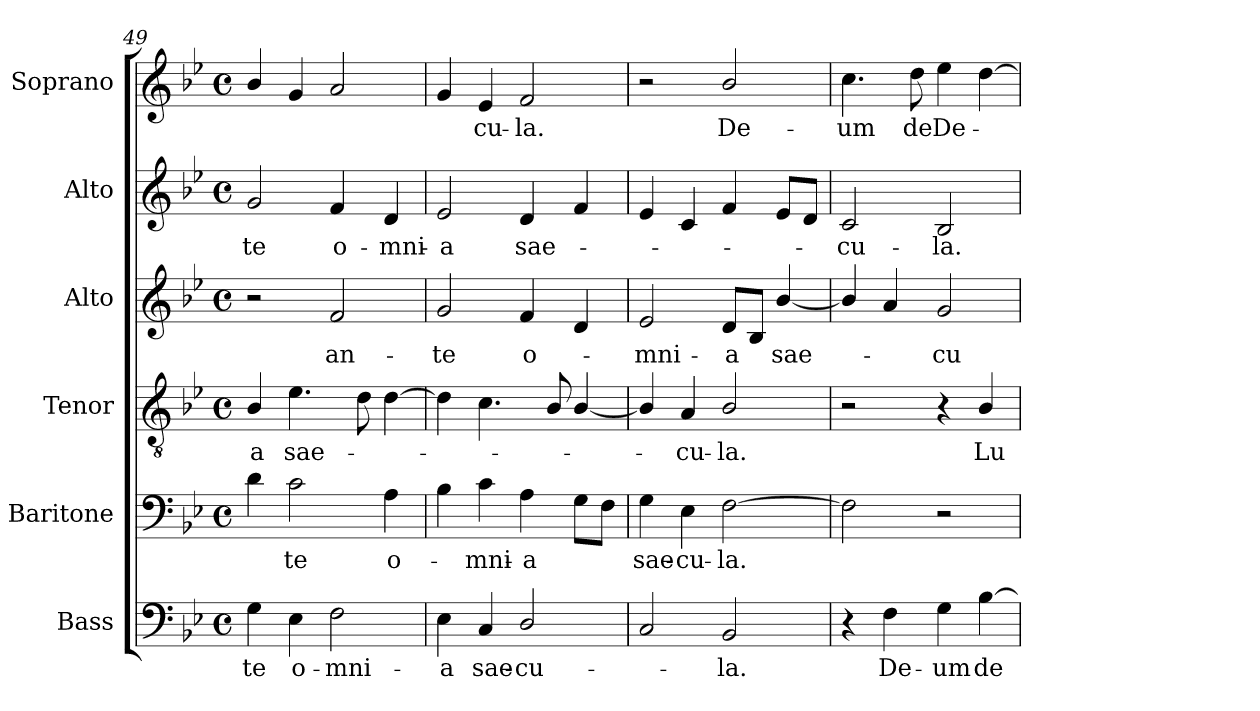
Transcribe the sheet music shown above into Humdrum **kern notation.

**kern	**text	**kern	**text	**kern	**text	**kern	**text	**kern	**text	**kern	**text
*part6	*part6	*part5	*part5	*part4	*part4	*part3	*part3	*part2	*part2	*part1	*part1
*staff6	*staff6	*staff5	*staff5	*staff4	*staff4	*staff3	*staff3	*staff2	*staff2	*staff1	*staff1
*I"Bass	*	*I"Baritone	*	*I"Tenor	*	*I"Alto	*	*I"Alto	*	*I"Soprano	*
*I'B.	*	*I'Bar.	*	*I'T.	*	*I'A.	*	*I'A.	*	*I'S.	*
!!LO:PB:g=z
*clefF4	*	*clefF4	*	*clefGv2	*	*clefG2	*	*clefG2	*	*clefG2	*
*	*	*	*	*ITrd7c12	*	*	*	*	*	*	*
*k[b-e-]	*	*k[b-e-]	*	*k[b-e-]	*	*k[b-e-]	*	*k[b-e-]	*	*k[b-e-]	*
*B-:	*	*B-:	*	*B-:	*	*B-:	*	*B-:	*	*B-:	*
*M4/4	*	*M4/4	*	*M4/4	*	*M4/4	*	*M4/4	*	*M4/4	*
*met(c)	*	*met(c)	*	*met(c)	*	*met(c)	*	*met(c)	*	*met(c)	*
=49	=49	=49	=49	=49	=49	=49	=49	=49	=49	=49	=49
!	!LO:LY:b:color=#000000	!	!	!	!	!	!	!	!	!	!
!	!	!	!	!	!LO:LY:b:color=#000000	!	!	!	!	!	!
!	!	!	!	!	!	!	!	!	!LO:LY:b:color=#000000	!	!
4Gi\	-te	4di\	.	4BB-i/	-a	2r	.	2gi/	-te	4b-i/	.
!	!LO:LY:b:color=#000000	!	!	!	!	!	!	!	!	!	!
!	!	!	!LO:LY:b:color=#000000	!	!	!	!	!	!	!	!
!	!	!	!	!	!LO:LY:b:color=#000000	!	!	!	!	!	!
4E-i\	o-	2ci\	-te	4.E-i\	sae-	.	.	.	.	4gi/	.
!	!LO:LY:b:color=#000000	!	!	!	!	!	!	!	!	!	!
!	!	!	!	!	!	!	!LO:LY:b:color=#000000	!	!	!	!
!	!	!	!	!	!	!	!	!	!LO:LY:b:color=#000000	!	!
2Fi\	-mni-	.	.	.	.	2fi/	an-	4fi/	o-	2ai/	.
.	.	.	.	8Di\	.	.	.	.	.	.	.
!	!	!	!LO:LY:b:color=#000000	!	!	!	!	!	!	!	!
!	!	!	!	!	!	!	!	!	!LO:LY:b:color=#000000	!	!
.	.	4Ai\	o-	[4Di\	.	.	.	4di/	-mni-	.	.
=50	=50	=50	=50	=50	=50	=50	=50	=50	=50	=50	=50
!	!LO:LY:b:color=#000000	!	!	!	!	!	!	!	!	!	!
!	!	!	!	!	!	!	!LO:LY:b:color=#000000	!	!	!	!
!	!	!	!	!	!	!	!	!	!LO:LY:b:color=#000000	!	!
4E-i\	-a	4B-i\	.	4Di\]	.	2gi/	-te	2e-i/	-a	4gi/	.
!	!LO:LY:b:color=#000000	!	!	!	!	!	!	!	!	!	!
!	!	!	!LO:LY:b:color=#000000	!	!	!	!	!	!	!	!
!	!	!	!	!	!	!	!	!	!	!	!LO:LY:b:color=#000000
4Ci/	sae-	4ci\	-mni-	4.Ci\	.	.	.	.	.	4e-i/	-cu-
!	!LO:LY:b:color=#000000	!	!	!	!	!	!	!	!	!	!
!	!	!	!LO:LY:b:color=#000000	!	!	!	!	!	!	!	!
!	!	!	!	!	!	!	!LO:LY:b:color=#000000	!	!	!	!
!	!	!	!	!	!	!	!	!	!LO:LY:b:color=#000000	!	!
!	!	!	!	!	!	!	!	!	!	!	!LO:LY:b:color=#000000
2Di/	-cu-	4Ai\	-a	.	.	4fi/	o-	4di/	sae-	2fi/	-la.
.	.	.	.	8BB-i/	.	.	.	.	.	.	.
.	.	8Gi\L	.	[4BB-i/	.	4di/	.	4fi/	.	.	.
.	.	8Fi\J	.	.	.	.	.	.	.	.	.
=51	=51	=51	=51	=51	=51	=51	=51	=51	=51	=51	=51
!	!	!	!LO:LY:b:color=#000000	!	!	!	!	!	!	!	!
!	!	!	!	!	!	!	!LO:LY:b:color=#000000	!	!	!	!
2Ci/	.	4Gi\	sae-	4BB-i/]	.	2e-i/	-mni-	4e-i/	.	2r	.
!	!	!	!LO:LY:b:color=#000000	!	!	!	!	!	!	!	!
!	!	!	!	!	!LO:LY:b:color=#000000	!	!	!	!	!	!
.	.	4E-i\	-cu-	4AAi/	-cu-	.	.	4ci/	.	.	.
!	!LO:LY:b:color=#000000	!	!	!	!	!	!	!	!	!	!
!	!	!	!LO:LY:b:color=#000000	!	!	!	!	!	!	!	!
!	!	!	!	!	!LO:LY:b:color=#000000	!	!	!	!	!	!
!	!	!	!	!	!	!	!LO:LY:b:color=#000000	!	!	!	!
!	!	!	!	!	!	!	!	!	!	!	!LO:LY:b:color=#000000
2BB-i/	-la.	[2Fi\	-la.	2BB-i/	-la.	8di/L	-a	4fi/	.	2b-i/	De-
.	.	.	.	.	.	8B-i/J	.	.	.	.	.
!	!	!	!	!	!	!	!LO:LY:b:color=#000000	!	!	!	!
.	.	.	.	.	.	[4b-i/	sae-	8e-i/L	.	.	.
.	.	.	.	.	.	.	.	8di/J	.	.	.
=52	=52	=52	=52	=52	=52	=52	=52	=52	=52	=52	=52
!	!	!	!	!	!	!	!	!	!LO:LY:b:color=#000000	!	!
!	!	!	!	!	!	!	!	!	!	!	!LO:LY:b:color=#000000
4r	.	2Fi\]	.	2r	.	4b-i/]	.	2ci/	-cu-	4.cci\	-um
!	!LO:LY:b:color=#000000	!	!	!	!	!	!	!	!	!	!
4Fi\	De-	.	.	.	.	4ai/	.	.	.	.	.
!	!	!	!	!	!	!	!	!	!	!	!LO:LY:b:color=#000000
.	.	.	.	.	.	.	.	.	.	8ddi\	de
!	!LO:LY:b:color=#000000	!	!	!	!	!	!	!	!	!	!
!	!	!	!	!	!	!	!LO:LY:b:color=#000000	!	!	!	!
!	!	!	!	!	!	!	!	!	!LO:LY:b:color=#000000	!	!
!	!	!	!	!	!	!	!	!	!	!	!LO:LY:b:color=#000000
4Gi\	-um	2r	.	4r	.	2gi/	-cu-	2B-i/	-la.	4ee-i\	De-
!	!LO:LY:b:color=#000000	!	!	!	!	!	!	!	!	!	!
!	!	!	!	!	!LO:LY:b:color=#000000	!	!	!	!	!	!
[4B-i\	de	.	.	4BB-i/	Lu-	.	.	.	.	[4ddi\	.
=	=	=	=	=	=	=	=	=	=	=	=
*-	*-	*-	*-	*-	*-	*-	*-	*-	*-	*-	*-
